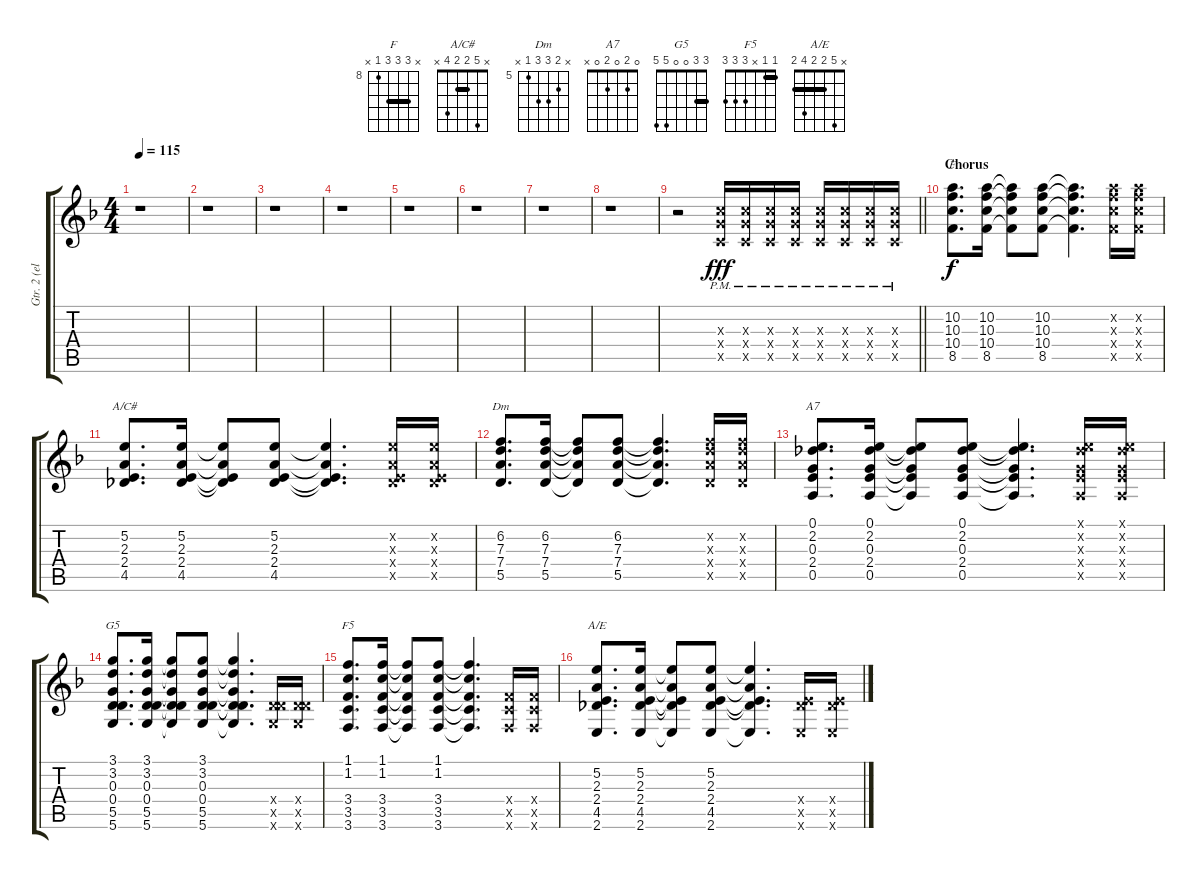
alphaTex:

\track ("Gtr. 2 (elec.)" "Gtr. 2 (el") {instrument distortionguitar}
\staff {score tabs}
\tuning (E4 B3 G3 D3 A2 D2) {hide}
\chord ("F" x 10 10 10 8 x) {firstfret 8 barre 10}
\chord ("A/C#" x 5 2 2 4 x) {barre 2}
\chord ("Dm" x 6 7 7 5 x) {firstfret 5}
\chord ("A7" 0 2 0 2 0 x)
\chord ("G5" 3 3 0 0 5 5) {barre 3}
\chord ("F5" 1 1 x 3 3 3) {barre 1}
\chord ("A/E" x 5 2 2 4 2) {barre 2}
\ts (4 4)
\tempo 115
\clef g2
\ks dminor
r.1{dy f} |
r.1 |
r.1 |
r.1 |
r.1 |
r.1 |
r.1 |
r.1 |
\barLineRight lightlight
r.2 (5.3{pm x} 5.4{pm x} 3.5{pm x}).16{dy fff} (5.3{pm x} 5.4{pm x} 3.5{pm x}).16 (5.3{pm x} 5.4{pm x} 3.5{pm x}).16 (5.3{pm x} 5.4{pm x} 3.5{pm x}).16 (5.3{pm x} 5.4{pm x} 3.5{pm x}).16 (5.3{pm x} 5.4{pm x} 3.5{pm x}).16 (5.3{pm x} 5.4{pm x} 3.5{pm x}).16 (5.3{pm x} 5.4{pm x} 3.5{pm x}).16 |
\section ("" "Chorus")
(10.2 10.3 10.4 8.5).8{d ch "F" dy f} (10.2 10.3 10.4 8.5).16 (10.2{t} 10.3{t} 10.4{t} 8.5{t}).8 (10.2 10.3 10.4 8.5).8 (10.2{t} 10.3{t} 10.4{t} 8.5{t}).4{d} (10.2{x} 10.3{x} 10.4{x} 8.5{x}).16 (10.2{x} 10.3{x} 10.4{x} 8.5{x}).16 |
(5.2 2.3 2.4 4.5).8{d ch "A/C#"} (5.2 2.3 2.4 4.5).16 (5.2{t} 2.3{t} 2.4{t} 4.5{t}).8 (5.2 2.3 2.4 4.5).8 (5.2{t} 2.3{t} 2.4{t} 4.5{t}).4{d} (5.2{x} 2.3{x} 2.4{x} 4.5{x}).16 (5.2{x} 2.3{x} 2.4{x} 4.5{x}).16 |
(6.2 7.3 7.4 5.5).8{d ch "Dm"} (6.2 7.3 7.4 5.5).16 (6.2{t} 7.3{t} 7.4{t} 5.5{t}).8 (6.2 7.3 7.4 5.5).8 (6.2{t} 7.3{t} 7.4{t} 5.5{t}).4{d} (6.2{x} 7.3{x} 7.4{x} 5.5{x}).16 (6.2{x} 7.3{x} 7.4{x} 5.5{x}).16 |
(0.1 2.2 0.3 2.4 0.5).8{d ch "A7"} (0.1 2.2 0.3 2.4 0.5).16 (0.1{t} 2.2{t} 0.3{t} 2.4{t} 0.5{t}).8 (0.1 2.2 0.3 2.4 0.5).8 (0.1{t} 2.2{t} 0.3{t} 2.4{t} 0.5{t}).4{d} (0.1{x} 2.2{x} 0.3{x} 2.4{x} 0.5{x}).16 (0.1{x} 2.2{x} 0.3{x} 2.4{x} 0.5{x}).16 |
(3.1 3.2 0.3 0.4 5.5 5.6).8{d ch "G5"} (3.1 3.2 0.3 0.4 5.5 5.6).16 (3.1{t} 3.2{t} 0.3{t} 0.4{t} 5.5{t} 5.6{t}).8 (3.1 3.2 0.3 0.4 5.5 5.6).8 (3.1{t} 3.2{t} 0.3{t} 0.4{t} 5.5{t} 5.6{t}).4{d} (0.4{x} 5.5{x} 5.6{x}).16 (0.4{x} 5.5{x} 5.6{x}).16 |
(1.1 1.2 3.4 3.5 3.6).8{d ch "F5"} (1.1 1.2 3.4 3.5 3.6).16 (1.1{t} 1.2{t} 3.4{t} 3.5{t} 3.6{t}).8 (1.1 1.2 3.4 3.5 3.6).8 (1.1{t} 1.2{t} 3.4{t} 3.5{t} 3.6{t}).4{d} (3.4{x} 3.5{x} 3.6{x}).16 (3.4{x} 3.5{x} 3.6{x}).16 |
(5.2 2.3 2.4 4.5 2.6).8{d ch "A/E"} (5.2 2.3 2.4 4.5 2.6).16 (5.2{t} 2.3{t} 2.4{t} 4.5{t} 2.6{t}).8 (5.2 2.3 2.4 4.5 2.6).8 (5.2{t} 2.3{t} 2.4{t} 4.5{t} 2.6{t}).4{d} (2.4{x} 4.5{x} 2.6{x}).16 (2.4{x} 4.5{x} 2.6{x}).16
